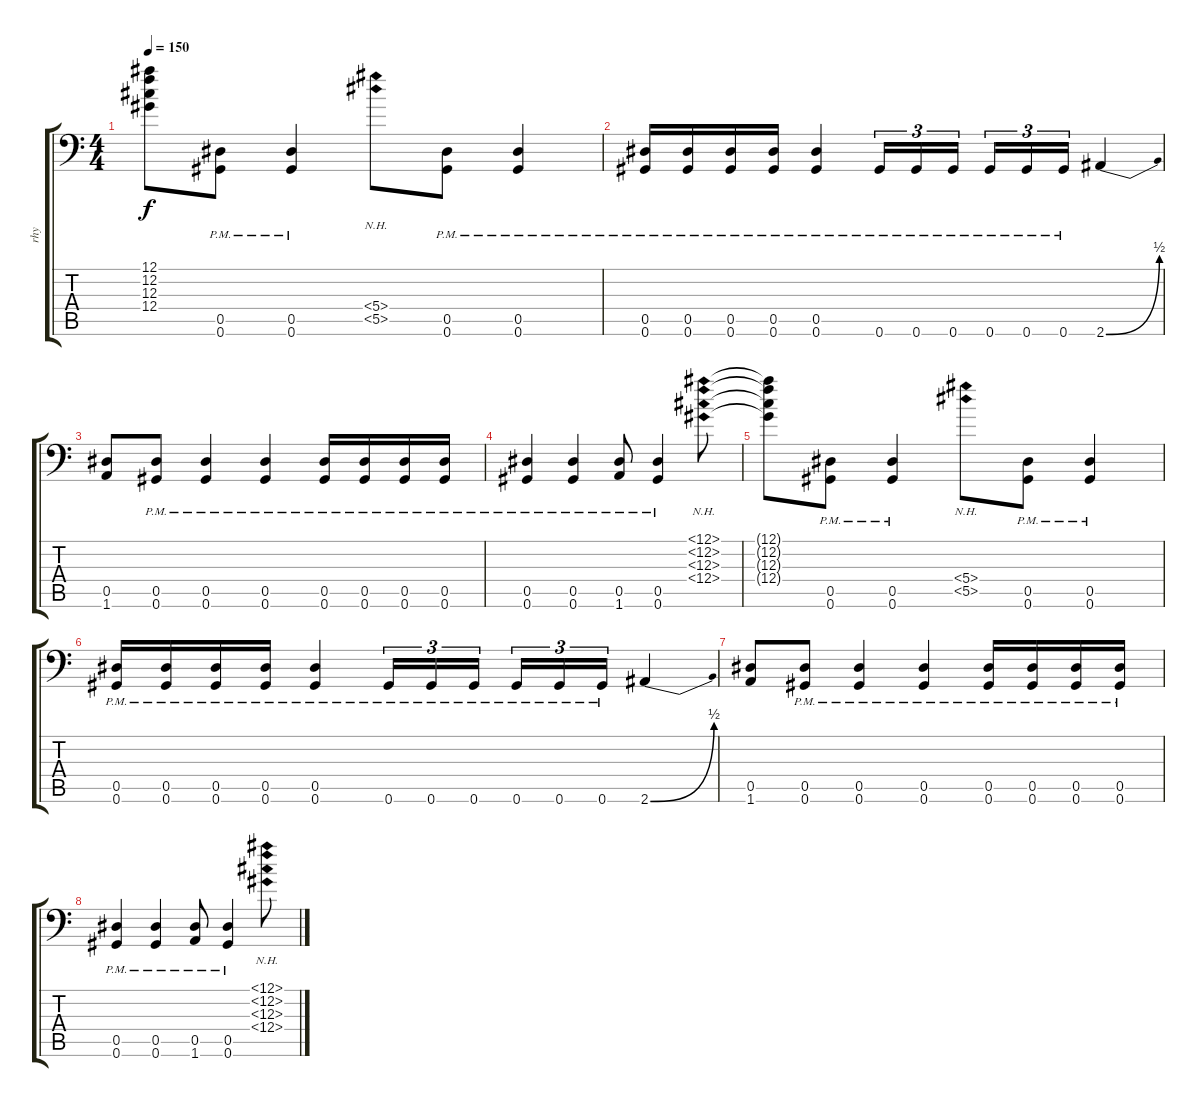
\track ("rhy" "rhy") {instrument distortionguitar}
\staff {score tabs}
\tuning (Bb3 F3 Db3 Ab2 Eb2 Ab1) {hide}
\ts (4 4)
\tempo 150
\clef f4
\ks c
(12.1{t} 12.2{t} 12.3{t} 12.4{t}).8{dy f} (0.5{pm} 0.6{pm}).8 (0.5{pm} 0.6{pm}).4 (5.4{nh} 5.5{nh}).8 (0.5{pm} 0.6{pm}).8 (0.5{pm} 0.6{pm}).4 |
(0.5{pm} 0.6{pm}).16 (0.5{pm} 0.6{pm}).16 (0.5{pm} 0.6{pm}).16 (0.5{pm} 0.6{pm}).16 (0.5{pm} 0.6{pm}).4 0.6{pm}.16{tu (3 2)} 0.6{pm}.16{tu (3 2)} 0.6{pm}.16{tu (3 2)} 0.6{pm}.16{tu (3 2)} 0.6{pm}.16{tu (3 2)} 0.6{pm}.16{tu (3 2)} 2.6{be (bend 0 0 60 2)}.4 |
(0.5 1.6).8 (0.5{pm} 0.6{pm}).8 (0.5{pm} 0.6{pm}).4 (0.5{pm} 0.6{pm}).4 (0.5{pm} 0.6{pm}).16 (0.5{pm} 0.6{pm}).16 (0.5{pm} 0.6{pm}).16 (0.5{pm} 0.6{pm}).16 |
(0.5{pm} 0.6{pm}).4 (0.5{pm} 0.6{pm}).4 (0.5{pm} 1.6{pm}).8 (0.5{pm} 0.6{pm}).4 (12.1{nh} 12.2{nh} 12.3{nh} 12.4{nh}).8 |
(12.1{t} 12.2{t} 12.3{t} 12.4{t}).8 (0.5{pm} 0.6{pm}).8 (0.5{pm} 0.6{pm}).4 (5.4{nh} 5.5{nh}).8 (0.5{pm} 0.6{pm}).8 (0.5{pm} 0.6{pm}).4 |
(0.5{pm} 0.6{pm}).16 (0.5{pm} 0.6{pm}).16 (0.5{pm} 0.6{pm}).16 (0.5{pm} 0.6{pm}).16 (0.5{pm} 0.6{pm}).4 0.6{pm}.16{tu (3 2)} 0.6{pm}.16{tu (3 2)} 0.6{pm}.16{tu (3 2)} 0.6{pm}.16{tu (3 2)} 0.6{pm}.16{tu (3 2)} 0.6{pm}.16{tu (3 2)} 2.6{be (bend 0 0 60 2)}.4 |
(0.5 1.6).8 (0.5{pm} 0.6{pm}).8 (0.5{pm} 0.6{pm}).4 (0.5{pm} 0.6{pm}).4 (0.5{pm} 0.6{pm}).16 (0.5{pm} 0.6{pm}).16 (0.5{pm} 0.6{pm}).16 (0.5{pm} 0.6{pm}).16 |
(0.5{pm} 0.6{pm}).4 (0.5{pm} 0.6{pm}).4 (0.5{pm} 1.6{pm}).8 (0.5{pm} 0.6{pm}).4 (12.1{nh} 12.2{nh} 12.3{nh} 12.4{nh}).8
